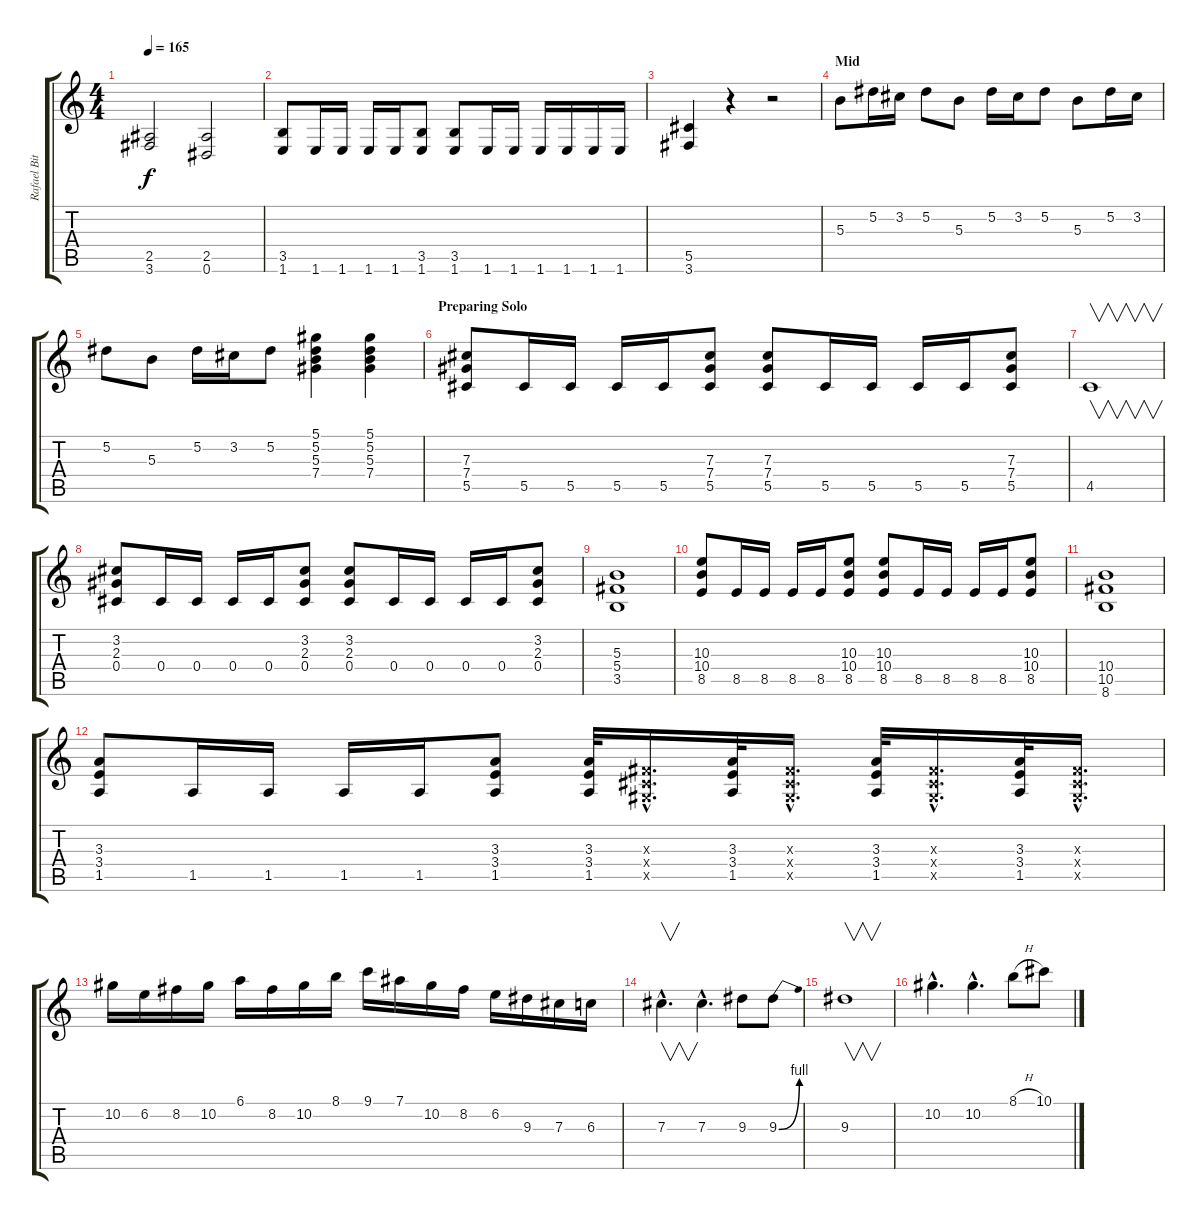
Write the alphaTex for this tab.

\track ("Rafael Bittencourt" "Rafael Bit") {instrument distortionguitar}
\staff {score tabs}
\tuning (Eb4 Bb3 Gb3 Db3 Ab2 Eb2) {hide}
\ts (4 4)
\tempo 165
\clef g2
\ks c
(2.5 3.6).2{dy f} (2.5 0.6).2 |
(3.5 1.6).8 1.6.16 1.6.16 1.6.16 1.6.16 (3.5 1.6).8 (3.5 1.6).8 1.6.16 1.6.16 1.6.16 1.6.16 1.6.16 1.6.16 |
(5.5 3.6).4 r.4 r.2 |
\section ("" "Mid")
5.3.8{volume 14} 5.2.16 3.2.16 5.2.8 5.3.8 5.2.16 3.2.16 5.2.8 5.3.8 5.2.16 3.2.16 |
5.2.8 5.3.8 5.2.16 3.2.16 5.2.8 (5.1 5.2 5.3 7.4).4 (5.1 5.2 5.3 7.4).4 |
\section ("" "Preparing Solo")
(7.3 7.4 5.5).8{volume 12} 5.5.16 5.5.16 5.5.16 5.5.16 (7.3 7.4 5.5).8 (7.3 7.4 5.5).8 5.5.16 5.5.16 5.5.16 5.5.16 (7.3 7.4 5.5).8 |
4.5.1{v} |
(3.2 2.3 0.4).8 0.4.16 0.4.16 0.4.16 0.4.16 (3.2 2.3 0.4).8 (3.2 2.3 0.4).8 0.4.16 0.4.16 0.4.16 0.4.16 (3.2 2.3 0.4).8 |
(5.3 5.4 3.5).1 |
(10.3 10.4 8.5).8 8.5.16 8.5.16 8.5.16 8.5.16 (10.3 10.4 8.5).8 (10.3 10.4 8.5).8 8.5.16 8.5.16 8.5.16 8.5.16 (10.3 10.4 8.5).8 |
(10.4 10.5 8.6).1 |
(3.3 3.4 1.5).8 1.5.16 1.5.16 1.5.16 1.5.16 (3.3 3.4 1.5).8 (3.3 3.4 1.5).32 (0.3{hac x} 0.4{hac x} 0.5{hac x}).16{d} (3.3 3.4 1.5).32 (0.3{hac x} 0.4{hac x} 0.5{hac x}).16{d} (3.3 3.4 1.5).32 (0.3{hac x} 0.4{hac x} 0.5{hac x}).16{d} (3.3 3.4 1.5).32 (0.3{hac x} 0.4{hac x} 0.5{hac x}).16{d} |
10.2.16{volume 16} 6.2.16 8.2.16 10.2.16 6.1.16 8.2.16 10.2.16 8.1.16 9.1.16 7.1.16 10.2.16 8.2.16 6.2.16 9.3.16 7.3.16 6.3.16 |
7.3{hac}.4{v d} 7.3{hac}.4{d} 9.3.8 9.3{be (bend 0 0 60 4)}.8 |
9.3.1{v} |
10.2{hac}.4{d} 10.2{hac}.4{d} 8.1{h}.8 10.1.8
